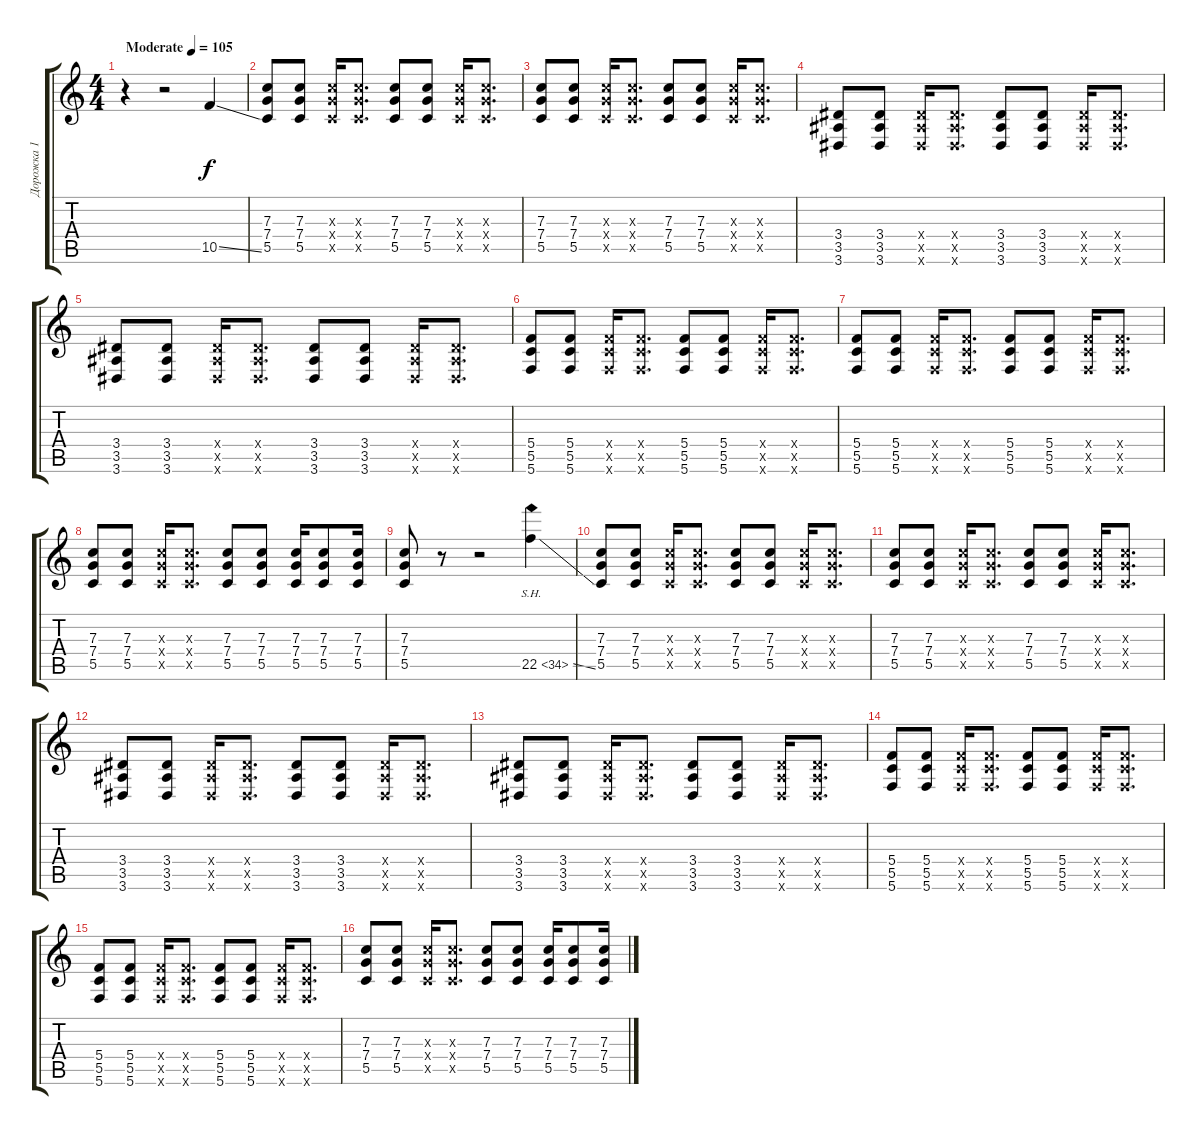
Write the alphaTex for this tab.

\track ("Дорожка 1" "Дорожка 1") {instrument overdrivenguitar}
\staff {score tabs}
\tuning (D4 A3 F3 C3 G2 C2) {hide}
\ts (4 4)
\tempo (105 "Moderate")
\clef g2
\ks c
r.4{dy f instrument overdrivenguitar} r.2 10.5{ss}.4 |
(7.3 7.4 5.5).8 (7.3 7.4 5.5).8 (7.3{x} 7.4{x} 5.5{x}).16 (7.3{x} 7.4{x} 5.5{x}).8{d} (7.3 7.4 5.5).8 (7.3 7.4 5.5).8 (7.3{x} 7.4{x} 5.5{x}).16 (7.3{x} 7.4{x} 5.5{x}).8{d} |
(7.3 7.4 5.5).8 (7.3 7.4 5.5).8 (7.3{x} 7.4{x} 5.5{x}).16 (7.3{x} 7.4{x} 5.5{x}).8{d} (7.3 7.4 5.5).8 (7.3 7.4 5.5).8 (7.3{x} 7.4{x} 5.5{x}).16 (7.3{x} 7.4{x} 5.5{x}).8{d} |
(3.4 3.5 3.6).8 (3.4 3.5 3.6).8 (3.4{x} 3.5{x} 3.6{x}).16 (3.4{x} 3.5{x} 3.6{x}).8{d} (3.4 3.5 3.6).8 (3.4 3.5 3.6).8 (3.4{x} 3.5{x} 3.6{x}).16 (3.4{x} 3.5{x} 3.6{x}).8{d} |
(3.4 3.5 3.6).8 (3.4 3.5 3.6).8 (3.4{x} 3.5{x} 3.6{x}).16 (3.4{x} 3.5{x} 3.6{x}).8{d} (3.4 3.5 3.6).8 (3.4 3.5 3.6).8 (3.4{x} 3.5{x} 3.6{x}).16 (3.4{x} 3.5{x} 3.6{x}).8{d} |
(5.4 5.5 5.6).8 (5.4 5.5 5.6).8 (5.4{x} 5.5{x} 5.6{x}).16 (5.4{x} 5.5{x} 5.6{x}).8{d} (5.4 5.5 5.6).8 (5.4 5.5 5.6).8 (5.4{x} 5.5{x} 5.6{x}).16 (5.4{x} 5.5{x} 5.6{x}).8{d} |
(5.4 5.5 5.6).8 (5.4 5.5 5.6).8 (5.4{x} 5.5{x} 5.6{x}).16 (5.4{x} 5.5{x} 5.6{x}).8{d} (5.4 5.5 5.6).8 (5.4 5.5 5.6).8 (5.4{x} 5.5{x} 5.6{x}).16 (5.4{x} 5.5{x} 5.6{x}).8{d} |
(7.3 7.4 5.5).8 (7.3 7.4 5.5).8 (7.3{x} 7.4{x} 5.5{x}).16 (7.3{x} 7.4{x} 5.5{x}).8{d} (7.3 7.4 5.5).8 (7.3 7.4 5.5).8 (7.3 7.4 5.5).16 (7.3 7.4 5.5).8 (7.3 7.4 5.5).16 |
(7.3 7.4 5.5).8 r.8 r.2 22.5{sh 12 ss}.4 |
(7.3 7.4 5.5).8 (7.3 7.4 5.5).8 (7.3{x} 7.4{x} 5.5{x}).16 (7.3{x} 7.4{x} 5.5{x}).8{d} (7.3 7.4 5.5).8 (7.3 7.4 5.5).8 (7.3{x} 7.4{x} 5.5{x}).16 (7.3{x} 7.4{x} 5.5{x}).8{d} |
(7.3 7.4 5.5).8 (7.3 7.4 5.5).8 (7.3{x} 7.4{x} 5.5{x}).16 (7.3{x} 7.4{x} 5.5{x}).8{d} (7.3 7.4 5.5).8 (7.3 7.4 5.5).8 (7.3{x} 7.4{x} 5.5{x}).16 (7.3{x} 7.4{x} 5.5{x}).8{d} |
(3.4 3.5 3.6).8 (3.4 3.5 3.6).8 (3.4{x} 3.5{x} 3.6{x}).16 (3.4{x} 3.5{x} 3.6{x}).8{d} (3.4 3.5 3.6).8 (3.4 3.5 3.6).8 (3.4{x} 3.5{x} 3.6{x}).16 (3.4{x} 3.5{x} 3.6{x}).8{d} |
(3.4 3.5 3.6).8 (3.4 3.5 3.6).8 (3.4{x} 3.5{x} 3.6{x}).16 (3.4{x} 3.5{x} 3.6{x}).8{d} (3.4 3.5 3.6).8 (3.4 3.5 3.6).8 (3.4{x} 3.5{x} 3.6{x}).16 (3.4{x} 3.5{x} 3.6{x}).8{d} |
(5.4 5.5 5.6).8 (5.4 5.5 5.6).8 (5.4{x} 5.5{x} 5.6{x}).16 (5.4{x} 5.5{x} 5.6{x}).8{d} (5.4 5.5 5.6).8 (5.4 5.5 5.6).8 (5.4{x} 5.5{x} 5.6{x}).16 (5.4{x} 5.5{x} 5.6{x}).8{d} |
(5.4 5.5 5.6).8 (5.4 5.5 5.6).8 (5.4{x} 5.5{x} 5.6{x}).16 (5.4{x} 5.5{x} 5.6{x}).8{d} (5.4 5.5 5.6).8 (5.4 5.5 5.6).8 (5.4{x} 5.5{x} 5.6{x}).16 (5.4{x} 5.5{x} 5.6{x}).8{d} |
(7.3 7.4 5.5).8 (7.3 7.4 5.5).8 (7.3{x} 7.4{x} 5.5{x}).16 (7.3{x} 7.4{x} 5.5{x}).8{d} (7.3 7.4 5.5).8 (7.3 7.4 5.5).8 (7.3 7.4 5.5).16 (7.3 7.4 5.5).8 (7.3 7.4 5.5).16
